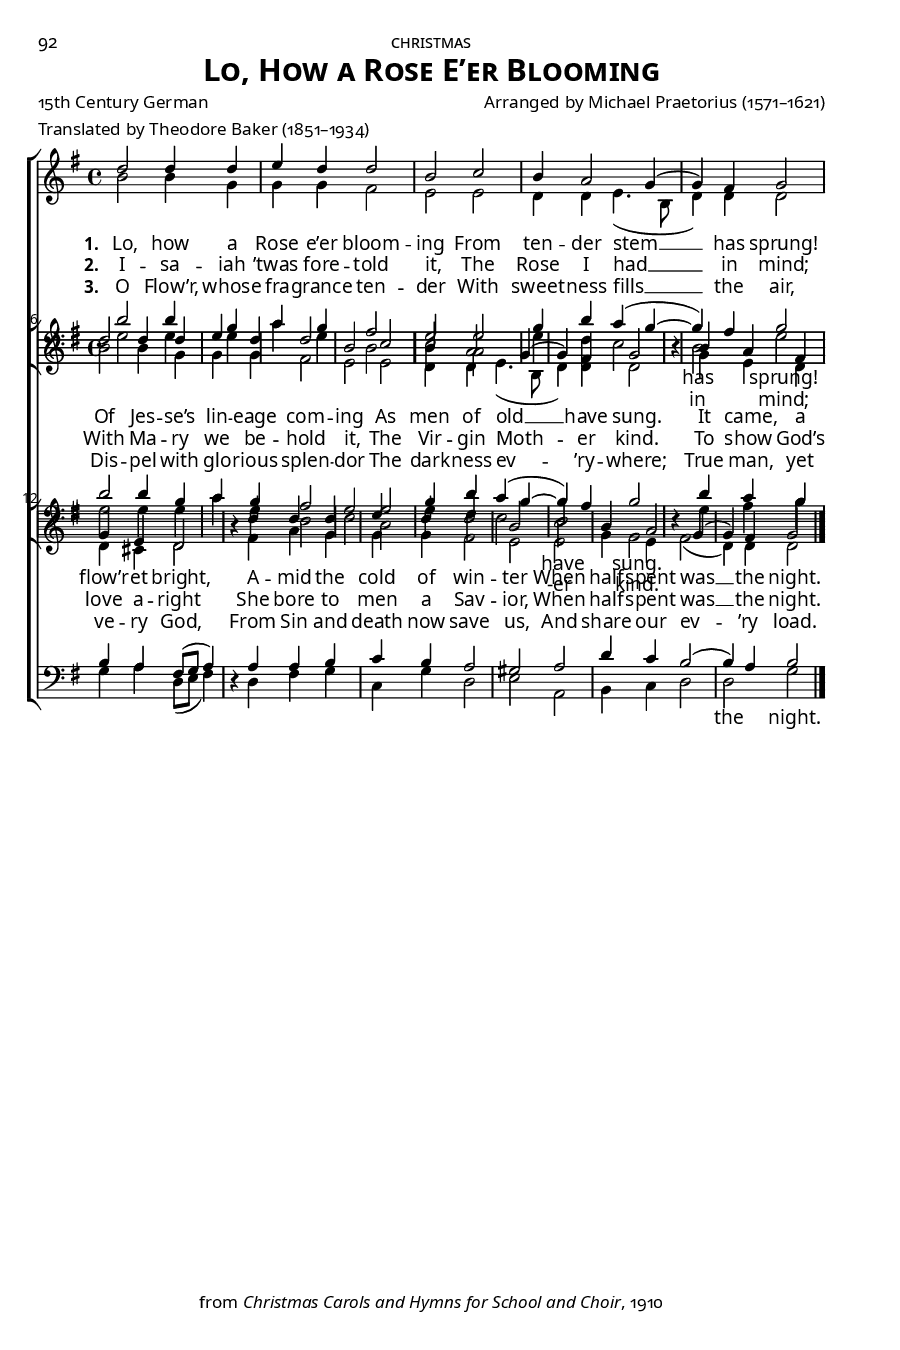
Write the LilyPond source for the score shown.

\version "2.14.2"
\include "util.ly"
\header {
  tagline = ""%\markup { "from" \concat{\italic "HymnsAndCarolsOfChristmas.com"}}

    title = \markup{\override #'(font-name . "Garamond Premier Pro Semibold"){ \abs-fontsize #15 \smallCapsOldStyle"Lo, How a Rose E’er Blooming"}}
    poet = \markup\oldStyleNum"15th Century German"
    meter = \markup\oldStyleNum"Translated by Theodore Baker (1851–1934)"
    composer = \markup\oldStyleNum"Arranged by Michael Praetorius (1571–1621)"
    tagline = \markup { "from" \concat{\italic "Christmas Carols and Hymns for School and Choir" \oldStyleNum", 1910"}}
  }
\paper {
  print-all-headers = ##f
  paper-height = 9\in
  paper-width = 6\in
  indent = 0\in
  %system-system-spacing = #'((basic-distance . 10) (padding . 0))
  system-system-spacing =
    #'((basic-distance . 0)
       (minimum-distance . 0)
       (padding . -12)
       (stretchability . 100))
  %markup-system-spacing =
  %  #'((basic-distance . 0)
  %     (minimum-distance . 0)
  %     (padding . -5)
  %     (stretchability . 100))
  score-markup-spacing =
    #'((basic-distance . 0)
       (minimum-distance . 0)
       (padding . -2)
       (stretchability . 100))
%{IF_LESSER
  markup-system-spacing #'stretchability = 50
  top-markup-spacing #'stretchability = 30
  last-bottom-spacing #'stretchability = 60
%}%END_IF_LESSER
  ragged-last-bottom = ##t
  ragged-bottom = ##f
  two-sided = ##t
  inner-margin = 0.5\in
  outer-margin = 0.25\in
  top-margin = 0.25\in
  bottom-margin = 0.25\in
  first-page-number = #092
  print-first-page-number = ##t
  headerLine = \markup{\override #'(font-name . "Garamond Premier Pro") \smallCapsOldStyle"christmas"}
  oddHeaderMarkup = \markup\fill-line{
     \override #'(font-name . "Garamond Premier Pro")\abs-fontsize #8.5
     \combine 
        \fill-line{"" \on-the-fly #print-page-number-check-first
        \oldStylePageNum""
        }
        \fill-line{\headerLine}
  }
  evenHeaderMarkup = \markup {
     \override #'(font-name . "Garamond Premier Pro")\abs-fontsize #8.5
     \combine
        \on-the-fly #print-page-number-check-first
        \oldStylePageNum""
        \fill-line{\headerLine}
  }
}
#(set-global-staff-size 15) \paper{ #(define fonts (make-pango-font-tree "GoudyOlSt BT" "Garamond Premier Pro" "Garamond Premier Pro" (/ 15 20))) }

%END_IF_NOT_LESSER







global = {
  \key g \major
  \time 4/4
  \override DynamicLineSpanner #'staff-padding = #0.0
  \override DynamicLineSpanner #'Y-extent = #'(-1 . 1)
}

sopMusic = \relative c'' {
  d2 d4 d |
  e d d2 |
  b c |
  b4 a2 g4( |
  
  g) fis g2 |
  d' d4 d |
  e d d2 |
  b c |
  
  b4 a2 g4( |
  g) fis g2 |
  b4\rest b4 a fis |
  g e d2 |
  
  b'4\rest d4 d d |
  e d d2 |
  b c |
  b4 a2 g4( |
  g) fis g2 \bar "|."
}
sopWords = \lyricmode {
  
}

altoMusic = \relative c'' {
  b2 b4 g |
  g g fis2 |
  e e |
  d4 d e4.( b8 |
  
  d4) d4 d2 |
  b'2 b4 g |
  g g fis2 |
  e e |
  
  d4 d e4.( b8 |
  d4) d d2 |
  s4 g e d |
  d cis d2 |
  
  s4 fis a g |
  g g fis2 |
  e e |
  g4 e fis2( |
  d4) d d2 \bar "|."
}
altoWords = \lyricmode {
  \dropLyricsV
  \set stanza = #"1. "
  Lo, how a Rose e’er bloom -- ing
  From ten -- der stem __ has sprung!
  Of Jes -- se’s lin -- eage com -- ing
  As men of old __ have sung.
  It came, a flow’r -- et bright,
  A -- mid the cold of win -- ter
  When half -- spent was __ the night.
}
altoWordsII = {
  \dropLyricsV
  \set stanza = \markup{"2. "}
  \lyricmode {
    I -- sa -- iah ’twas fore -- told it,
    The Rose I had __ in mind;
    With Ma -- ry we be -- hold it,
    The Vir -- gin Moth -- er kind.
    To show God’s love a -- right
    She bore to men a Sav -- ior,
    When half -- spent was __ the night.
  }
}
altoWordsIII = \lyricmode {
  \dropLyricsV
  \set stanza = #"3. "
  O Flow’r, whose fra -- grance ten -- der
  With sweet -- ness fills __ the air,
  Dis -- pel with glo -- rious splen -- dor
  The dark -- ness ev -- ’ry -- where;
  True man, yet ve -- ry God,
  From Sin and death now save us,
  And share our ev -- ’ry load.
}
altoWordsIV = \lyricmode {
}
altoWordsV = \lyricmode {
}
altoWordsVI = \lyricmode {
}
tenorMusic = \relative c' {
  d2 d4 b |
  c b a2 |
  g g |
  b4 d c( b~ |
  
  b) a b2 |
  d d4 b |
  c b a2 |
  g g |
  
  b4 d c( b~ |
  b) a b2 |
  s4 d4 c b |
  b a fis8[( g] a4) |
  
  s4 a4 a b |
  c b a2 |
  gis a |
  d4 c b2( |
  b4) a b2 \bar "|."
}
tenorWords = \lyricmode {

}

bassMusic = \relative c {
  g'2 g4 g |
  c g d2 |
  e c |
  g'4 fis e2 |
  
  d2 g |
  g g4 g |
  c g d2 |
  e c |
  
  g'4 fis e2 |
  d g, |
  d'4\rest g a b |
  g a d,8[( e] fis4) |
  
  d4\rest d fis g |
  c, g' d2 |
  e a, |
  b4 c d2 |
  d g \bar "|."
}
bassWords = \lyricmode {
  \repeat unfold 11 { \skip 1 }
  has sprung!
  \repeat unfold 11 { \skip 1 }
  have sung.
  \repeat unfold 17 { \skip 1 }
  the night.
}
bassWordsII = \lyricmode {
  \repeat unfold 11 { \skip 1 }
  in mind;
  \repeat unfold 11 { \skip 1 }
  -er kind.
%{IF_LESSER
  \repeat unfold 17 { \skip 1 }
  the night.
%}%END_IF_LESSER
}
bassWordsIII = \lyricmode {
  \repeat unfold 11 { \skip 1 }
  the air,
  \repeat unfold 11 { \skip 1 }
  ’ry -- where;
  \repeat unfold 17 { \skip 1 }
  ’ry load.
}

pianoRH = \relative c' {
  
}
pianoLH = \relative c' {
  
}

\score {
  <<
   \new ChoirStaff <<
%    \new Lyrics = sopranos \with { \override VerticalAxisGroup #'nonstaff-relatedstaff-spacing = #'((basic-distance . 1)) }
    \new Staff = women <<
      \new Voice = "sopranos" { \voiceOne << \global \sopMusic >> }
      \new Voice = "altos" { \voiceTwo << \global \altoMusic >> }
    >>
    \new Lyrics \with { alignAboveContext = #"women" \override VerticalAxisGroup #'nonstaff-relatedstaff-spacing = #'((basic-distance . 1))} \lyricsto "sopranos" \sopWords
    \new Lyrics = "altosVI"  \with { alignBelowContext = #"women" } \lyricsto "altos" \altoWordsVI
    \new Lyrics = "altosV"  \with { alignBelowContext = #"women" } \lyricsto "altos" \altoWordsV
    \new Lyrics = "altosIV"  \with { alignBelowContext = #"women" } \lyricsto "altos" \altoWordsIV
    \new Lyrics = "altosIII"  \with { alignBelowContext = #"women" } \lyricsto "altos" \altoWordsIII
    \new Lyrics = "altosII"  \with { alignBelowContext = #"women" } \lyricsto "altos" \altoWordsII
    \new Lyrics = "altos"  \with { alignBelowContext = #"women" \override VerticalAxisGroup #'nonstaff-relatedstaff-spacing = #'((basic-distance . 1)) } \lyricsto "altos" \altoWords
   \new Staff = men <<
      \clef bass
      \new Voice = "tenors" { \voiceOne << \global \tenorMusic >> }
      \new Voice = "basses" { \voiceTwo << \global \bassMusic >> }
    >>
    \new Lyrics \with { alignAboveContext = #"men" \override VerticalAxisGroup #'nonstaff-relatedstaff-spacing = #'((basic-distance . 1)(padding . 0.2)) } \lyricsto "tenors" \tenorWords
%{IF_LESSER
    \new Lyrics \with { alignBelowContext = #"men" \override VerticalAxisGroup #'nonstaff-relatedstaff-spacing = #'((basic-distance . 1)(padding . 0.2)) } \lyricsto "basses" \bassWordsIII
%}%END_IF_LESSER
    \new Lyrics \with { alignBelowContext = #"men" \override VerticalAxisGroup #'nonstaff-relatedstaff-spacing = #'((basic-distance . 1)(padding . 0.2)) } \lyricsto "basses" \bassWordsII
    \new Lyrics \with { alignBelowContext = #"men" \override VerticalAxisGroup #'nonstaff-relatedstaff-spacing = #'((basic-distance . 1)(padding . 0.2)) } \lyricsto "basses" \bassWords
  >>
%    \new PianoStaff << \new Staff { \new Voice { \pianoRH } } \new Staff { \clef "bass" \pianoLH } >>
  >>
  \layout {
    %#(layout-set-staff-size 15)
    %#(define fonts (make-pango-font-tree "GoudyOlSt BT" "Garamond Premier Pro" "Garamond Premier Pro" (/ 15 20)))
    \context {
      \Score
      %\override SpacingSpanner #'base-shortest-duration = #(ly:make-moment 1 8)
      %\override SpacingSpanner #'common-shortest-duration = #(ly:make-moment 1 4)
    }
    \context {
      % Remove all empty staves
      % \Staff \RemoveEmptyStaves \override VerticalAxisGroup #'remove-first = ##t
    }
    \context {
      \Lyrics
      \override LyricText #'X-offset = #center-on-word
    }
  }
  
  \midi {
    \tempo 4 = 100
    \set Staff.midiInstrument = "flute"
  
    \context {
      \Voice
      \remove "Dynamic_performer"
    }
  }
}
